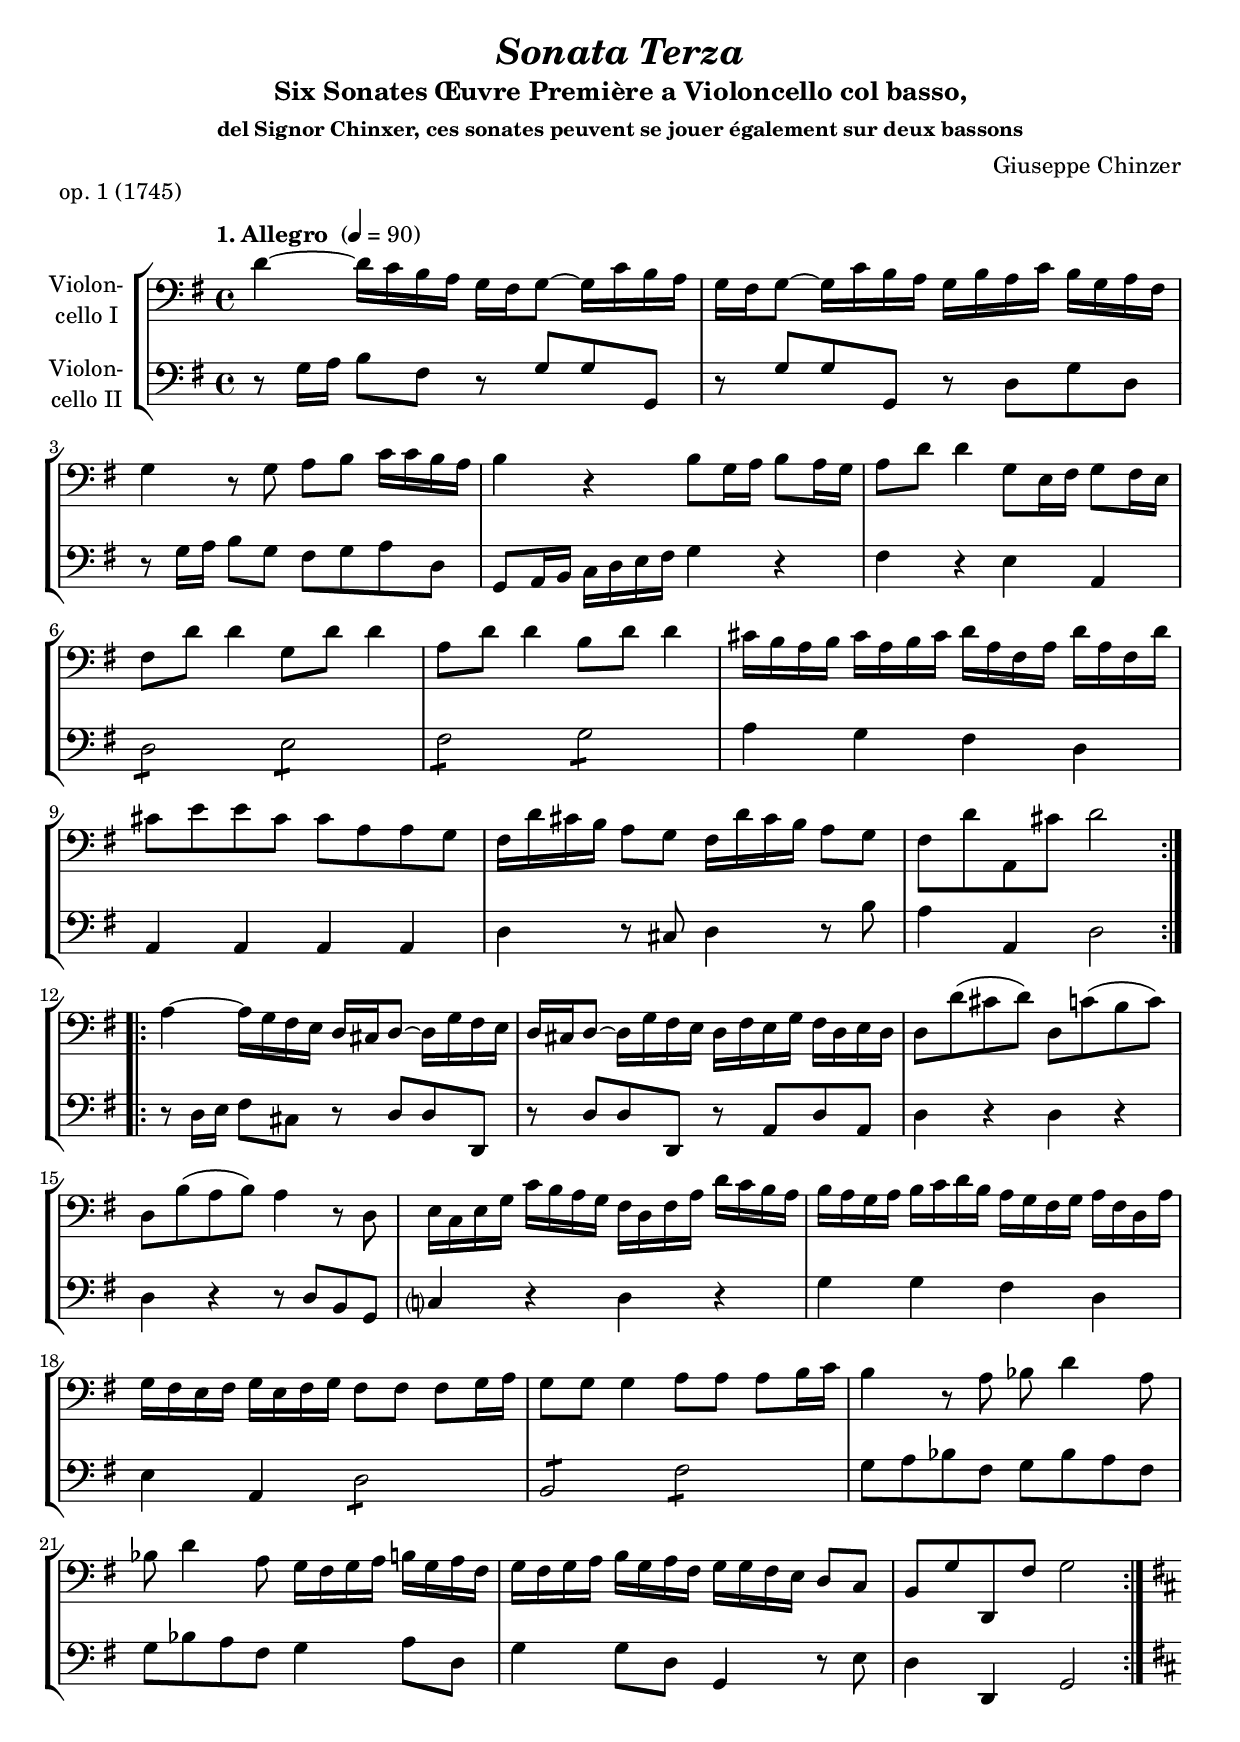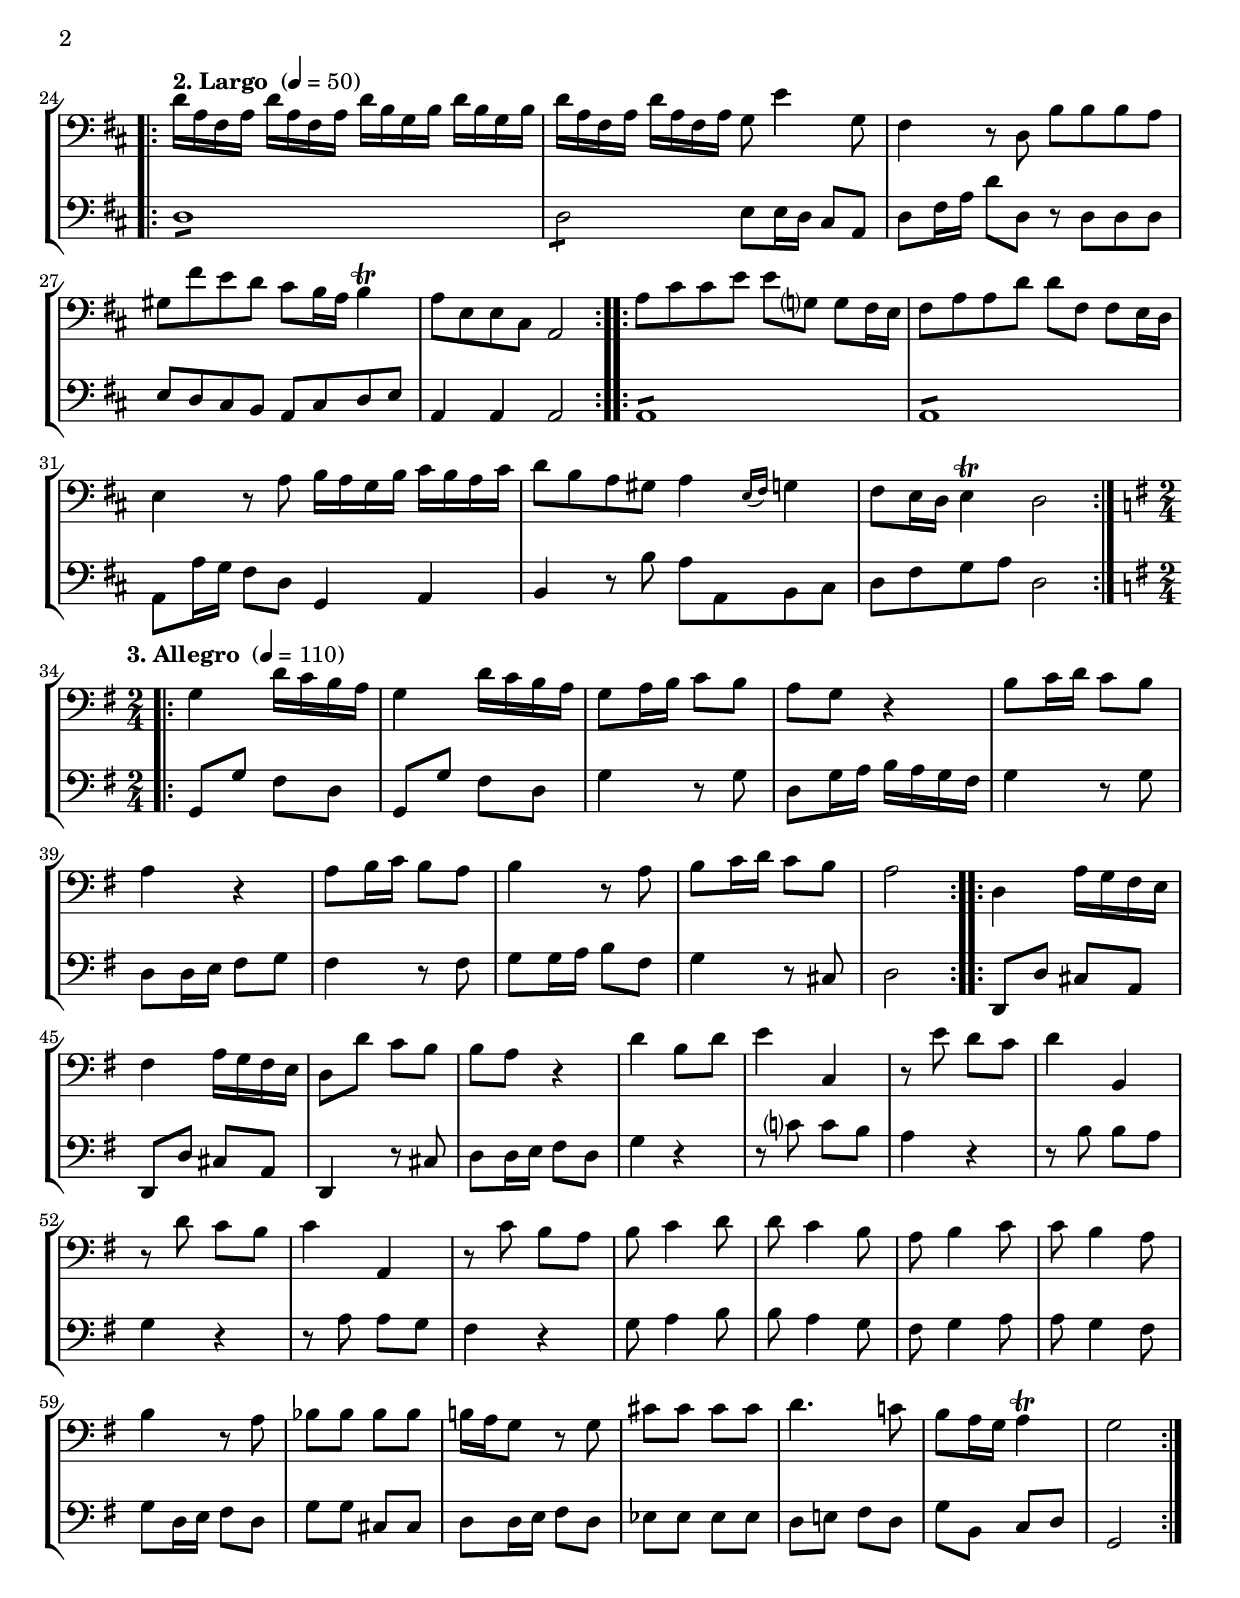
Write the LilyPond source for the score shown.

\version "2.18.2"
\include "deutsch.ly"
  
#(set-global-staff-size 20)

\header {
  title     = \markup \bold \italic "Sonata Terza"
  subtitle  = "Six Sonates Œuvre Première a Violoncello col basso,"
  subsubtitle = "del Signor Chinxer, ces sonates peuvent se jouer également sur deux bassons"
  composer  = "Giuseppe Chinzer"
%  arranger  = ""
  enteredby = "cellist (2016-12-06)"
  piece     = "op. 1 (1745)"
}

voiceconsts = {
  \key g \major
  \time 4/4
  \clef "bass"
% \numericTimeSignature
  \compressFullBarRests
  % Set default beaming for all staves
%  \set Timing.beamExceptions = #'()
%  \set Timing.baseMoment     = #(ly:make-moment 1 4)
%  \set Timing.beatStructure  = #'(1 1 1)
}

mifl = "flute"
mist = "string ensemble 1"
%minstr = "accordion"
miba = "bassoon"
milo = "drawbar organ"

introa = {        \tempo "1. Allegro " 4=90 }
introb = { \break \tempo "2. Largo "   4=50  \key d \major }
introc = { \break \tempo "3. Allegro " 4=110 \key g \major \time 2/4 }

va = \relative c' {
  \voiceconsts

  \introa
  \repeat volta 2 {
    d4~ d16 c h a g fis g8~ g16 c h a
    g fis g8~ g16 c h a g h a c h g a fis
    g4 r8 g a h c16 c h a
    h4 r h8 g16 a h8 a16 g

    a8 d d4 g,8 e16 fis g8 fis16 e
    fis8 d' d4 g,8 d' d4
    a8 d d4 h8 d d4
    cis16 h a h cis a h cis d a fis a d a fis d'

    cis8 e e cis cis a a g
    fis16 d' cis h a8 g fis16 d' cis h a8 g
    fis d' a, cis' d2
  }
  
  \repeat volta 2 {
    a4~ a16 g fis e d cis d8~ d16 g fis e
    d cis d8~ d16 g fis e d fis e g fis d e d
    d8 d'( cis d) d, c'( h c)

    d, h'( a h) a4 r8 d,
    e16 c e g c h a g fis d fis a d c h a
    h a g a h c d h a g fis g a fis d a'

    g fis e fis g e fis g fis8 fis fis g16 a
    g8 g g4 a8 a a h16 c
    h4 r8 a b d4 a8
    b d4 a8 g16 fis g a h g a fis

    g fis g a h g a fis g g fis e d8 c
    h g' d, fis' g2
  }

  \introb
  \repeat volta 2 {
    d'16 a fis a d a fis a d h g h d h g h

    d a fis a d a fis a g8 e'4 g,8
    fis4 r8 d h' h h a
    gis fis' e d cis h16 a h4\trill
    a8 e e cis a2
  }
  \repeat volta 2 {
    a'8 cis cis e e g,? g fis16 e

    fis8 a a d d fis, fis e16 d
    e4 r8 a h16 a g h cis h a cis
    d8 h a gis a4 \grace { e16[( fis)] } g4
    fis8 e16 d e4\trill d2
  }

  \introc
  \repeat volta 2 {
    g4 d'16 c h a
    g4 d'16 c h a
    g8 a16 h c8 h
    a g r4
    h8 c16 d c8 h
    a4 r
    a8 h16 c h8 a
    h4 r8 a

    h c16 d c8 h
    a2
  }
  \repeat volta 2 {
    d,4 a'16 g fis e
    fis4 a16 g fis e
    d8 d' c h
    h a r4
    d h8 d
    e4 c,
    r8 e' d c
    d4 h,
    r8 d' c h
    c4 a,
    r8 c' h a
    h c4 d8
    d c4 h8
    a h4 c8
    c h4 a8
    h4 r8 a
    b b b b

    h!16 a g8 r g
    cis cis cis cis
    d4. c!8
    h a16 g a4\trill
    g2
  }
}

vb = \relative c' {
  \voiceconsts

  \introa
  \repeat volta 2 {
    r8 g16 a h8 fis r g g g,
    r g' g g, r d' g d
    r g16 a h8 g fis g a d,
    g, a16 h c d e fis g4 r
    fis r e a,

    \repeat tremolo 4 d8 \repeat tremolo 4 e
    \repeat tremolo 4 fis \repeat tremolo 4 g
    a4 g fis d
    a a a a
    d r8 cis d4 r8 h'
    a4 a, d2
  }
  
  \repeat volta 2 {
    r8 d16 e fis8 cis r d d d,
    r d' d d, r a' d a
    d4 r d r
    d r r8 d h g
    c?4 r d r
    g g fis d

    e a, \repeat tremolo 4 d8
    \repeat tremolo 4 h  \repeat tremolo 4 fis'
    g a b fis g b a fis
    g b a fis g4 a8 d,
    g4 g8 d g,4 r8 e'
    d4 d, g2
  }

  \introb
  \repeat volta 2 {
    \repeat tremolo 8 d'8
    \repeat tremolo 4 d e e16 d cis8 a
    d fis16 a d8 d, r d d d
    e d cis h a cis d e
    a,4 a a2
  }
  \repeat volta 2 {
    \repeat tremolo 8 a8
    \repeat tremolo 8 a
    a a'16 g fis8 d g,4 a
    h r8 h' a a, h cis
    d fis g a d,2
  }

  \introc
  \repeat volta 2 {
    g,8 g' fis d
    g, g' fis d
    g4 r8 g
    d g16 a h a g fis
    g4 r8 g
    d d16 e fis8 g
    fis4 r8 fis
    g g16 a h8 fis

    g4 r8 cis,
    d2
  }
  \repeat volta 2 {
    d,8 d' cis a
    d, d' cis a
    d,4 r8 cis'
    d d16 e fis8 d
    g4 r
    r8 c? c h
    a4 r

    r8 h h a
    g4 r
    r8 a a g
    fis4 r
    g8 a4 h8
    h a4 g8
    fis g4 a8
    a g4 fis8
    g d16 e fis8 d
    g g cis, cis

    d d16 e fis8 d
    es es es es
    d e! fis d
    g h, c d
    g,2
  }
}


music = \new StaffGroup <<
      \new Staff {
	\set Staff.midiInstrument = \mist
	\set Staff.instrumentName = \markup \center-column { "Violon-" "cello I" }
	\transpose g g { \va }
      }

      \new Staff {
	\set Staff.midiInstrument = \miba
	\set Staff.instrumentName = \markup \center-column { "Violon-" "cello II" }
	\transpose g g { \vb }
      }
>>

\book {
  \score {
    \music
    \layout {}
  }

  \score {
    \unfoldRepeats \music

    \midi {
      \context {
        \Score
      }
    }
  }
}
